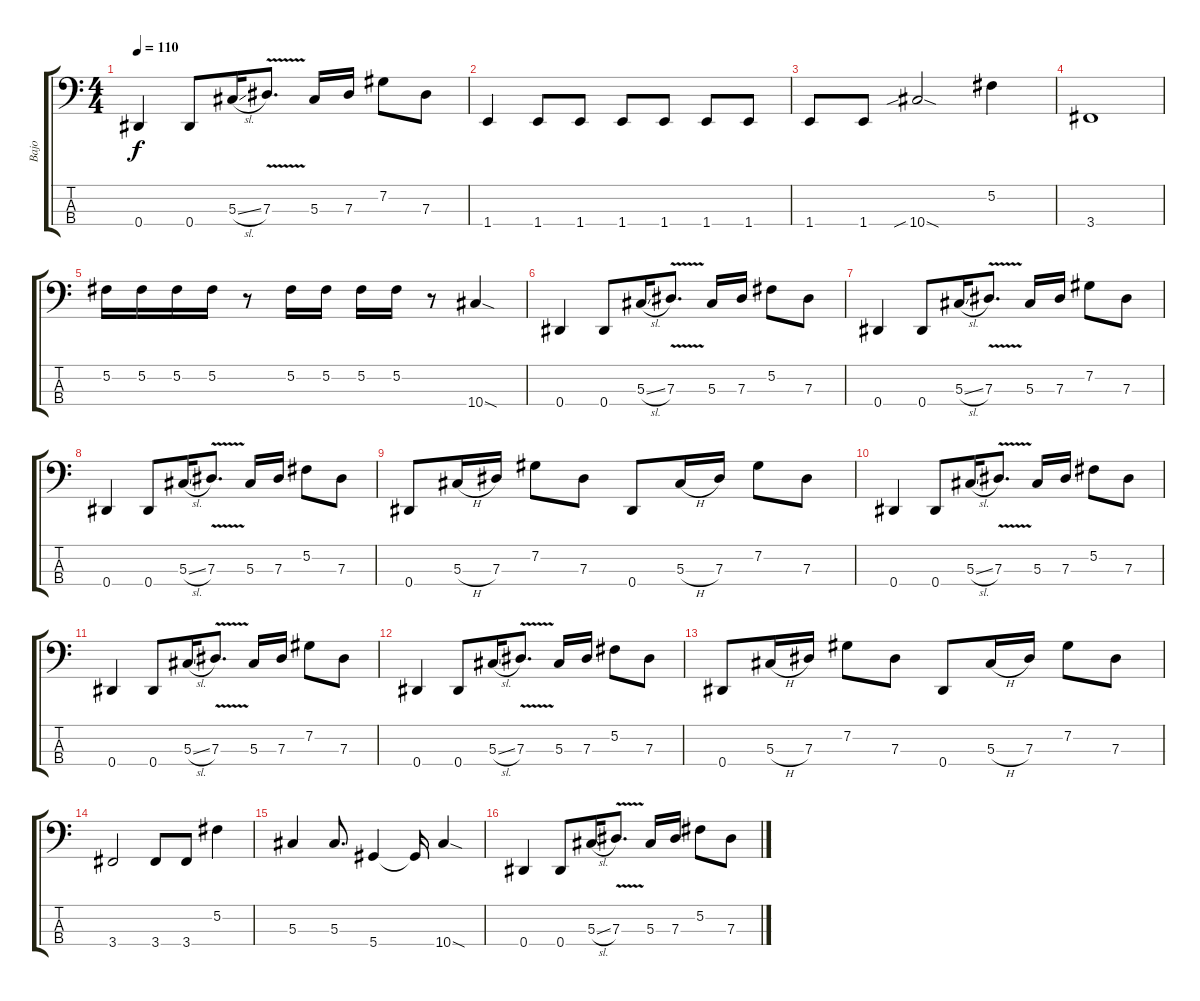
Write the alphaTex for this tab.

\track ("Bajo" "Bajo") {instrument electricbassfinger}
\staff {score tabs}
\tuning (Gb2 Db2 Ab1 Eb1) {hide}
\ts (4 4)
\tempo 110
\clef f4
\ks c
0.4.4{dy f} 0.4.8 5.3{sl}.16 7.3{v}.8{d} 5.3.16 7.3.16 7.2.8 7.3.8 |
1.4.4 1.4.8 1.4.8 1.4.8 1.4.8 1.4.8 1.4.8 |
1.4.8 1.4.8 10.4{sib sod}.2 5.2.4 |
3.4.1 |
5.2.16 5.2.16 5.2.16 5.2.16 r.8 5.2.16 5.2.16 5.2.16 5.2.16 r.8 10.4{sod}.4 |
0.4.4 0.4.8 5.3{sl}.16 7.3{v}.8{d} 5.3.16 7.3.16 5.2.8 7.3.8 |
0.4.4 0.4.8 5.3{sl}.16 7.3{v}.8{d} 5.3.16 7.3.16 7.2.8 7.3.8 |
0.4.4 0.4.8 5.3{sl}.16 7.3{v}.8{d} 5.3.16 7.3.16 5.2.8 7.3.8 |
0.4.8 5.3{h}.16 7.3.16 7.2.8 7.3.8 0.4.8 5.3{h}.16 7.3.16 7.2.8 7.3.8 |
0.4.4 0.4.8 5.3{sl}.16 7.3{v}.8{d} 5.3.16 7.3.16 5.2.8 7.3.8 |
0.4.4 0.4.8 5.3{sl}.16 7.3{v}.8{d} 5.3.16 7.3.16 7.2.8 7.3.8 |
0.4.4 0.4.8 5.3{sl}.16 7.3{v}.8{d} 5.3.16 7.3.16 5.2.8 7.3.8 |
0.4.8 5.3{h}.16 7.3.16 7.2.8 7.3.8 0.4.8 5.3{h}.16 7.3.16 7.2.8 7.3.8 |
3.4.2 3.4.8 3.4.8 5.2.4 |
5.3.4 5.3.8{d} 5.4.4 5.4{t}.16 10.4{sod}.4 |
0.4.4 0.4.8 5.3{sl}.16 7.3{v}.8{d} 5.3.16 7.3.16 5.2.8 7.3.8
